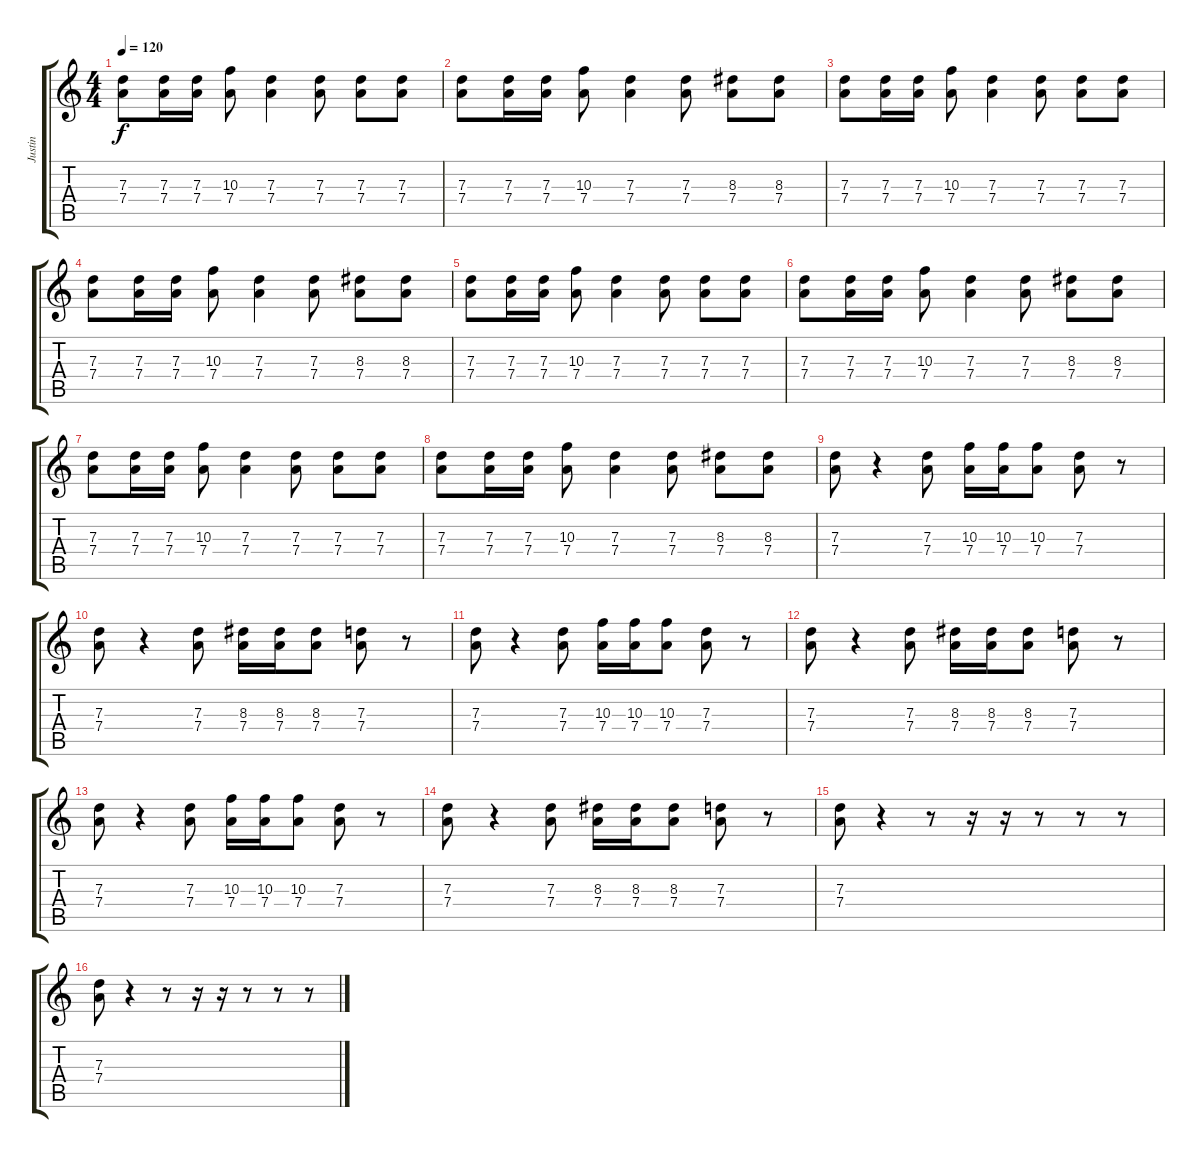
\track ("Justin" "Justin") {instrument overdrivenguitar}
\staff {score tabs}
\tuning (E4 B3 G3 D3 A2 E2) {hide}
\ts (4 4)
\tempo 120
\clef g2
\ks c
(7.3 7.4).8{dy f} (7.3 7.4).16 (7.3 7.4).16 (10.3 7.4).8 (7.3 7.4).4 (7.3 7.4).8 (7.3 7.4).8 (7.3 7.4).8 |
(7.3 7.4).8 (7.3 7.4).16 (7.3 7.4).16 (10.3 7.4).8 (7.3 7.4).4 (7.3 7.4).8 (8.3 7.4).8 (8.3 7.4).8 |
(7.3 7.4).8 (7.3 7.4).16 (7.3 7.4).16 (10.3 7.4).8 (7.3 7.4).4 (7.3 7.4).8 (7.3 7.4).8 (7.3 7.4).8 |
(7.3 7.4).8 (7.3 7.4).16 (7.3 7.4).16 (10.3 7.4).8 (7.3 7.4).4 (7.3 7.4).8 (8.3 7.4).8 (8.3 7.4).8 |
(7.3 7.4).8 (7.3 7.4).16 (7.3 7.4).16 (10.3 7.4).8 (7.3 7.4).4 (7.3 7.4).8 (7.3 7.4).8 (7.3 7.4).8 |
(7.3 7.4).8 (7.3 7.4).16 (7.3 7.4).16 (10.3 7.4).8 (7.3 7.4).4 (7.3 7.4).8 (8.3 7.4).8 (8.3 7.4).8 |
(7.3 7.4).8 (7.3 7.4).16 (7.3 7.4).16 (10.3 7.4).8 (7.3 7.4).4 (7.3 7.4).8 (7.3 7.4).8 (7.3 7.4).8 |
(7.3 7.4).8 (7.3 7.4).16 (7.3 7.4).16 (10.3 7.4).8 (7.3 7.4).4 (7.3 7.4).8 (8.3 7.4).8 (8.3 7.4).8 |
(7.3 7.4).8 r.4 (7.3 7.4).8 (10.3 7.4).16 (10.3 7.4).16 (10.3 7.4).8 (7.3 7.4).8 r.8 |
(7.3 7.4).8 r.4 (7.3 7.4).8 (8.3 7.4).16 (8.3 7.4).16 (8.3 7.4).8 (7.3 7.4).8 r.8 |
(7.3 7.4).8 r.4 (7.3 7.4).8 (10.3 7.4).16 (10.3 7.4).16 (10.3 7.4).8 (7.3 7.4).8 r.8 |
(7.3 7.4).8 r.4 (7.3 7.4).8 (8.3 7.4).16 (8.3 7.4).16 (8.3 7.4).8 (7.3 7.4).8 r.8 |
(7.3 7.4).8 r.4 (7.3 7.4).8 (10.3 7.4).16 (10.3 7.4).16 (10.3 7.4).8 (7.3 7.4).8 r.8 |
(7.3 7.4).8 r.4 (7.3 7.4).8 (8.3 7.4).16 (8.3 7.4).16 (8.3 7.4).8 (7.3 7.4).8 r.8 |
(7.3 7.4).8 r.4 r.8 r.16 r.16 r.8 r.8 r.8 |
(7.3 7.4).8 r.4 r.8 r.16 r.16 r.8 r.8 r.8
